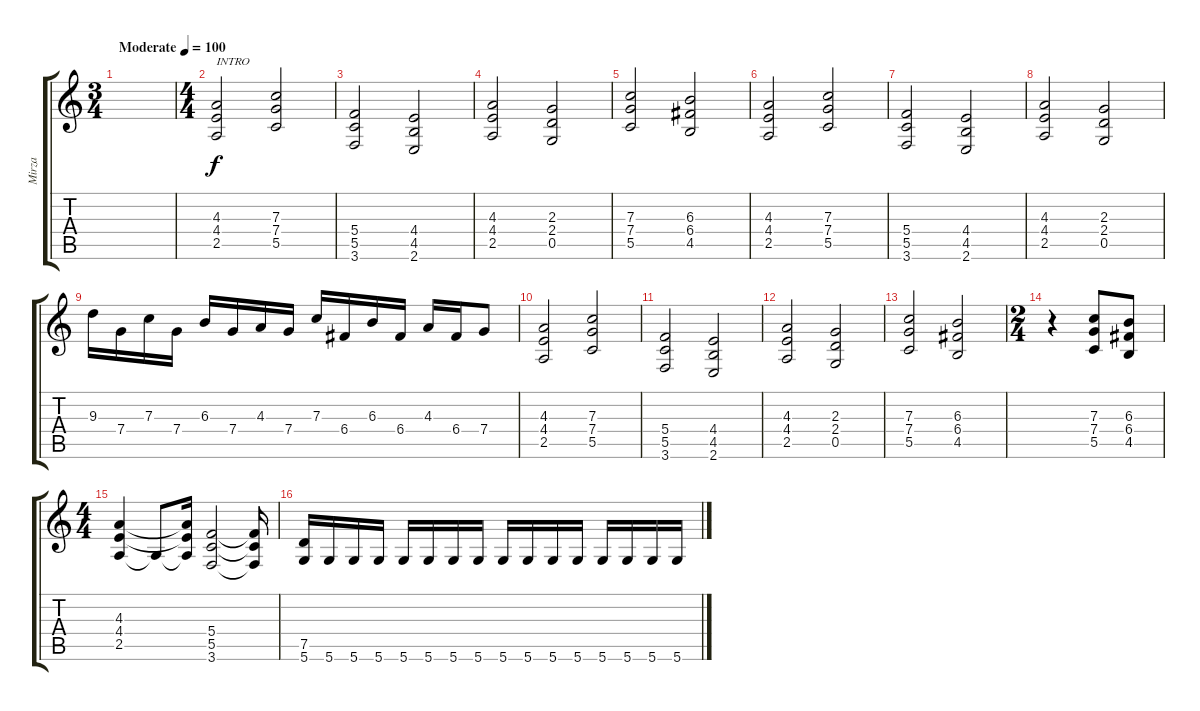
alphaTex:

\track ("Mirza" "Mirza") {instrument overdrivenguitar}
\staff {score tabs}
\tuning (D4 A3 F3 C3 G2 D2) {hide}
\ts (3 4)
\tempo (100 "Moderate")
\clef g2
\ks c
|
\ts (4 4)
(4.3 4.4 2.5).2{txt "INTRO"} (7.3 7.4 5.5).2 |
(5.4 5.5 3.6).2 (4.4 4.5 2.6).2 |
(4.3 4.4 2.5).2 (2.3 2.4 0.5).2 |
(7.3 7.4 5.5).2 (6.3 6.4 4.5).2 |
(4.3 4.4 2.5).2 (7.3 7.4 5.5).2 |
(5.4 5.5 3.6).2 (4.4 4.5 2.6).2 |
(4.3 4.4 2.5).2 (2.3 2.4 0.5).2 |
9.3.16 7.4.16 7.3.16 7.4.16 6.3.16 7.4.16 4.3.16 7.4.16 7.3.16 6.4.16 6.3.16 6.4.16 4.3.16 6.4.16 7.4.8 |
(4.3 4.4 2.5).2 (7.3 7.4 5.5).2 |
(5.4 5.5 3.6).2 (4.4 4.5 2.6).2 |
(4.3 4.4 2.5).2 (2.3 2.4 0.5).2 |
(7.3 7.4 5.5).2 (6.3 6.4 4.5).2 |
\ts (2 4)
r.4 (7.3 7.4 5.5).8 (6.3 6.4 4.5).8 |
\ts (4 4)
(4.3 4.4 2.5).4 2.5{t}.8 (4.3{t} 4.4{t} 2.5{t}).16 (5.4 5.5 3.6).2 (5.4{t} 5.5{t} 3.6{t}).16 |
(7.5 5.6).16 5.6.16 5.6.16 5.6.16 5.6.16 5.6.16 5.6.16 5.6.16 5.6.16 5.6.16 5.6.16 5.6.16 5.6.16 5.6.16 5.6.16 5.6.16
